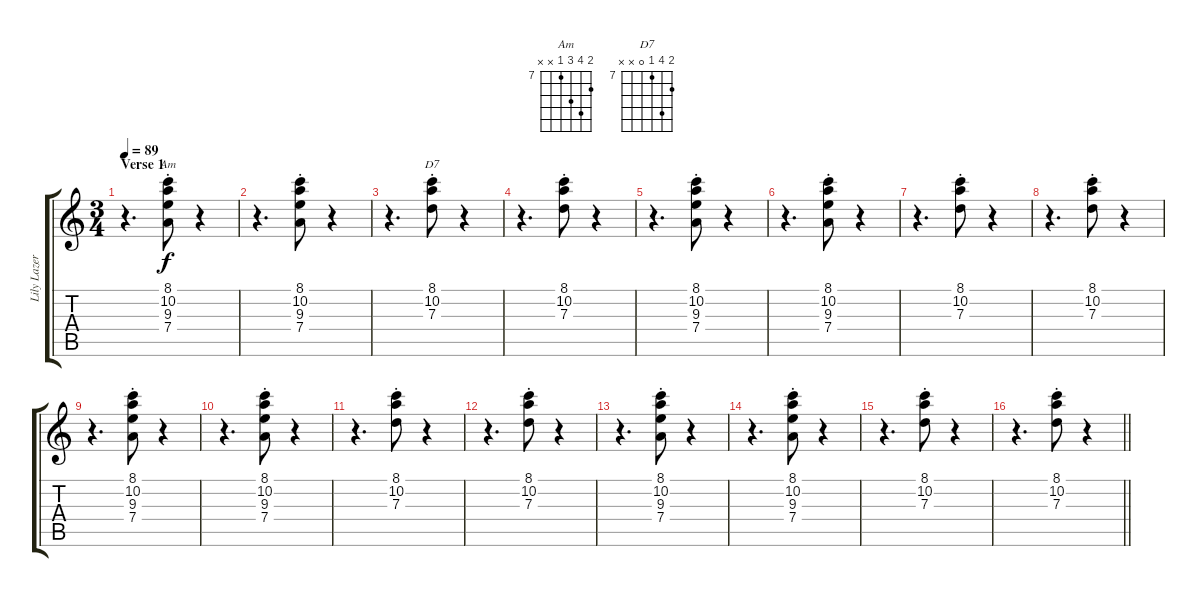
\track ("Lily Lazer (Guitar)" "Lily Lazer") {instrument electricguitarjazz}
\staff {score tabs}
\tuning (E4 B3 G3 D3 A2 E2) {hide}
\chord ("Am" 8 10 9 7 x x) {firstfret 7}
\chord ("D7" 8 10 7 0 x x) {firstfret 7}
\ts (3 4)
\section ("" "Verse 1")
\tempo 89
\clef g2
\ks c
r.4{d dy f} (8.1{st} 10.2{st} 9.3{st} 7.4{st}).8{ch "Am"} r.4 |
r.4{d} (8.1{st} 10.2{st} 9.3{st} 7.4{st}).8 r.4 |
r.4{d} (8.1{st} 10.2{st} 7.3{st}).8{ch "D7"} r.4 |
r.4{d} (8.1{st} 10.2{st} 7.3{st}).8 r.4 |
r.4{d} (8.1{st} 10.2{st} 9.3{st} 7.4{st}).8 r.4 |
r.4{d} (8.1{st} 10.2{st} 9.3{st} 7.4{st}).8 r.4 |
r.4{d} (8.1{st} 10.2{st} 7.3{st}).8 r.4 |
r.4{d} (8.1{st} 10.2{st} 7.3{st}).8 r.4 |
r.4{d} (8.1{st} 10.2{st} 9.3{st} 7.4{st}).8 r.4 |
r.4{d} (8.1{st} 10.2{st} 9.3{st} 7.4{st}).8 r.4 |
r.4{d} (8.1{st} 10.2{st} 7.3{st}).8 r.4 |
r.4{d} (8.1{st} 10.2{st} 7.3{st}).8 r.4 |
r.4{d} (8.1{st} 10.2{st} 9.3{st} 7.4{st}).8 r.4 |
r.4{d} (8.1{st} 10.2{st} 9.3{st} 7.4{st}).8 r.4 |
r.4{d} (8.1{st} 10.2{st} 7.3{st}).8 r.4 |
\barLineRight lightlight
r.4{d} (8.1{st} 10.2{st} 7.3{st}).8 r.4
